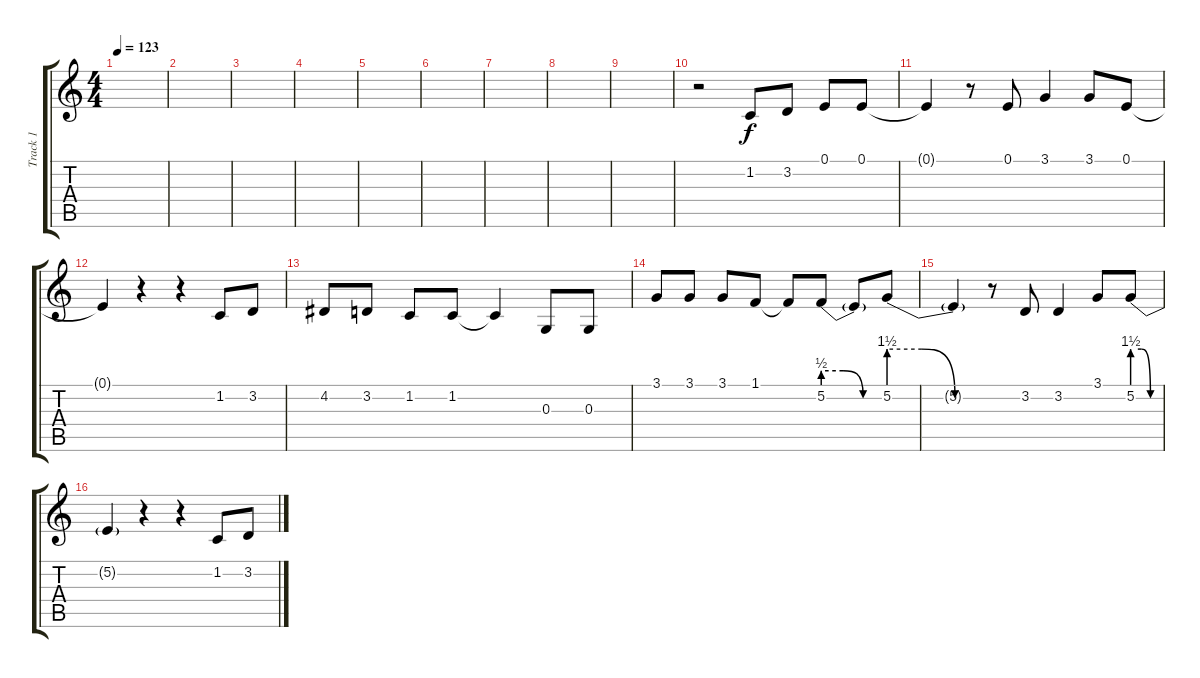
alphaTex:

\track ("Track 1" "Track 1") {instrument altosax}
\staff {score tabs}
\tuning (E4 B3 G3 D3 A2 E2) {hide}
\ts (4 4)
\tempo 123
\clef g2
\ks c
|
|
|
|
|
|
|
|
|
r.2 1.2.8 3.2.8 0.1.8 0.1.8 |
0.1{t}.4 r.8 0.1.8 3.1.4 3.1.8 0.1.8 |
0.1{t}.4 r.4 r.4 1.2.8 3.2.8 |
4.2.8 3.2.8 1.2.8 1.2.8 1.2{t}.4 0.3.8 0.3.8 |
3.1.8 3.1.8 3.1.8 1.1.8 1.1{t}.8 5.2{be (custom 0 2 20 2 40 0 60 0)}.8 5.2{t}.8 5.2{be (custom 0 6 20 6 40 0 60 0)}.8 |
5.2{t}.4 r.8 3.2.8 3.2.4 3.1.8 5.2{be (custom 0 6 20 6 40 0 60 0)}.8 |
5.2{t}.4 r.4 r.4 1.2.8 3.2.8
